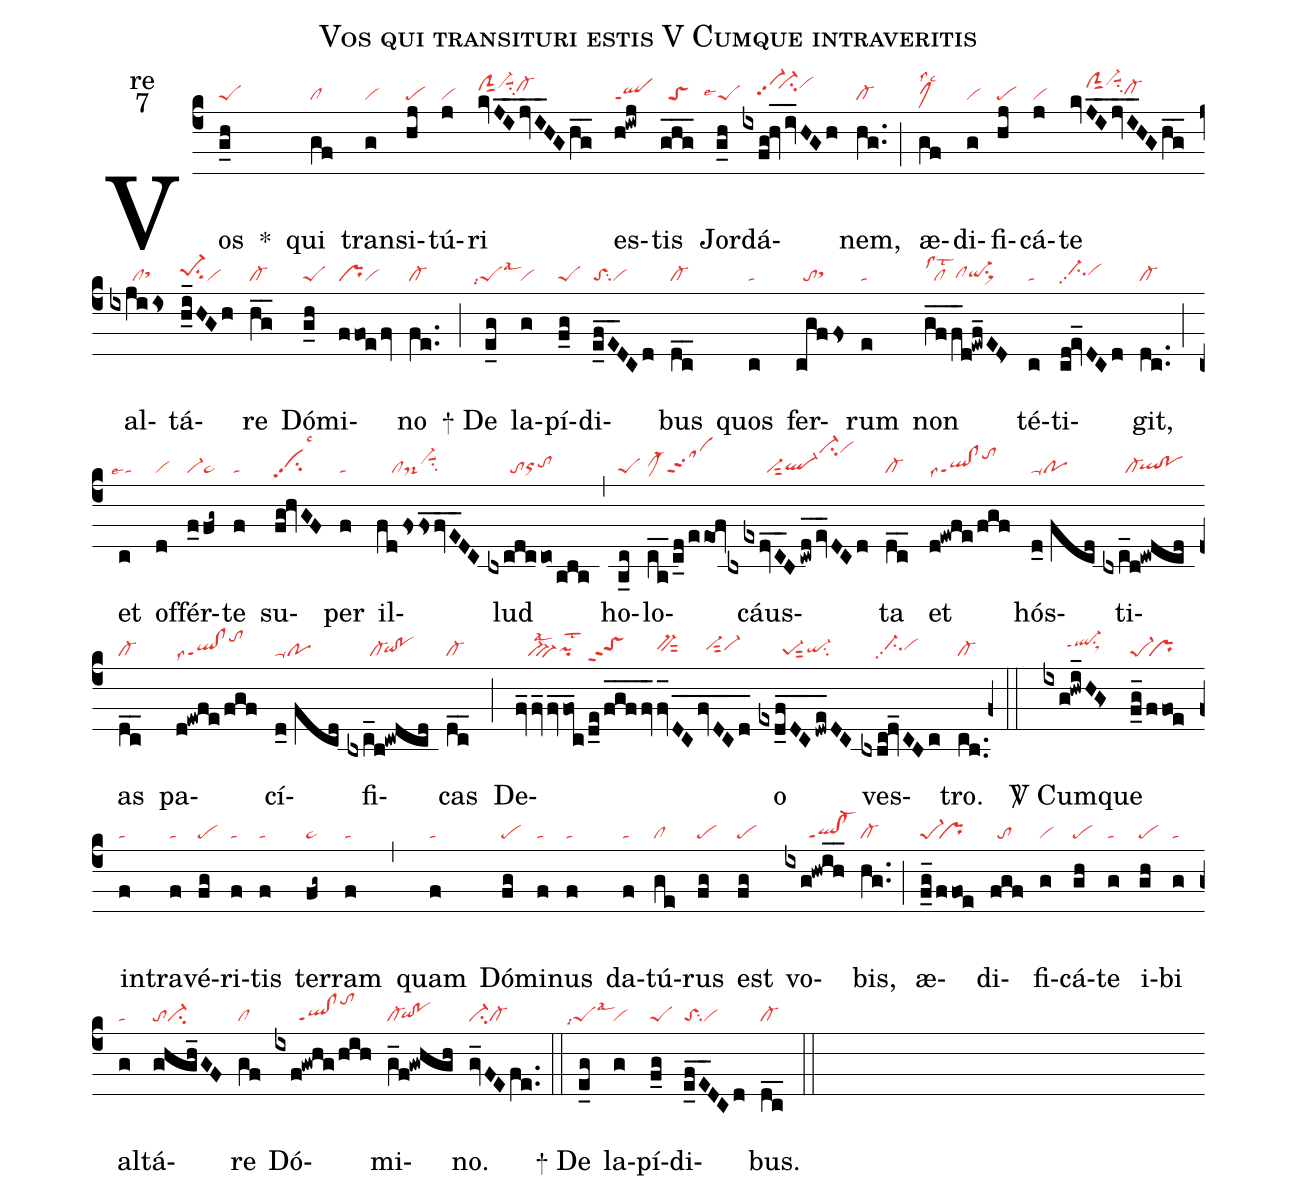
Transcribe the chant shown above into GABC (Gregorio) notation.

name:Vos qui transituri estis V Cumque intraveritis;
office-part:re;
mode:7;
nabc-lines:1;
%%
(c4) Vos(g_h|peS) <sp>*</sp>() qui(gf|cl) tran(g|vi)si(hj|pe)tú(j|vi)ri(kvJI__jvI__HGhg__|clShisut1vi-hjsuu1su2cl-hi) es(h!iwj|qlppt1)tis(ghg___|//toS) Jor(g_h|```peSlse4)dá(ixfg!hv_/iv_HGh|////vi-hhpp2``vi-hjsu2vihj)nem,(hg..|cl-) (;) æ(gf|clMhhlss2lsc2)di(g|vi)fi(hj|pe)cá(j|vi)te(kvJI__jvI__HGhg__|////clShjsut1vi-hksuu1su2cl-hh) al(ixjiis|//////clsthh)tá(h_i_HGh|pe-1hhsu2vi)re(hg__|cl-) Dó(g_h|peS)mi(ffoe/fv|prvi)no(fe..|cl-) (;)
<sp>+</sp> De(e_g|```peSlsi7lsal3) la(g|vi)pí(f_g|peS)di(e_fE__DCd|toSsu2vi)bus(dc__|cl-) quos(c|ta) fer(cgffs|//tosthh)rum(e|ta) non(gf__f_d!ewf_ED>|cllsst2clhgqi-hgsu1sux1) té(c|ta)ti(cd!ev_DCd|//ci-hhpp2vihh)git,(dc..|cl-) (;) et(c|``talse4) of(d|vi)fér(f_0fg~|vi-ta>)te(f|ta) su(fg!hvGF|cihhpp2lsc3)per(f|ta) il(fdfsfs_fvE__DC|////clds-vi-hisuu1su2)lud(bxcdcco/aba|//////toorhgtohh) (,) ho(a_c|peS)lo(ca__/c_d/eeof|clM-hhsahjppt2)cáus(bxexdvC__B/cwd_/ev_DCd|//////////vi-sut2ql-hgvi-hmsu2vihm)ta(dc__|cl-) et(d!ewfe/fgf|ql!clppt1lss7tohk) hós(d_0//fcd|ta-po)ti(bxc_b!cwdcd|//////cl-`qlhg!pohg)as(dc__|cl-) pa(d!ewfe/fgf|ql!clppt1lss7tohk)cí(d_0//fcd|ta-po)fi(bxc_b!cwdcd|//////cl-`qihg!pohg)cas(dc__|cl-) (;) De(fv_fv_fv_/fo_c|///tv-lsal2pihglst2|d_e/fgf___|toShhppt2|fv_fvDC___|////bv-hhsut2|fvDC___d_|//vi-hhsut2vi-hh)o(exd_fDC___/dwe_DC|//////pe-1sut2qi-hgsu2) ves(bxbc!dv_CBc|//////ci-hhpp2vihh)tro.(cb..|cl-) (f+::)

<sp>V/</sp> Cum(ixg!hwi_HG>|//////ql-hippt1su1sux1)que(f_g_/ffoe|pe-1``pr) in(f|ta)tra(f|ta)vé(fg|pe)ri(f|ta)tis(f|ta) ter(fg~|ta>)ram(f|ta) (,) quam(f|ta) Dó(fg|pe)mi(f|ta)nus(f|ta) da(f|ta)tú(ge|cl)rus(fg|pe) est(fg|pe) vo(ixg!hwih__|//////ql!cl-ppt1)bis,(hg..|cl-) (;) æ(f_g_/ffoe|pe-1``pr)di(fgf|//to)fi(g|vi)cá(gh|pe)te(g|ta) i(gh|pe)bi(g|ta) al(g|ta)tá(ghgh_GF|toci-)re(gf|cl) Dó(ixf!gwhg/hih|//////ql!clppt1tohl)mi(g_f!gwhgh|cl-`qihg!pohg)no.(gv_FEfe..|ci-cl-) (::)
<sp>+</sp> De(e_g|```peSlsi7lsal3) la(g|vi)pí(f_g|peS)di(e_fE__DCd|toSsu2vi)bus.(dc__|cl-) (::)
